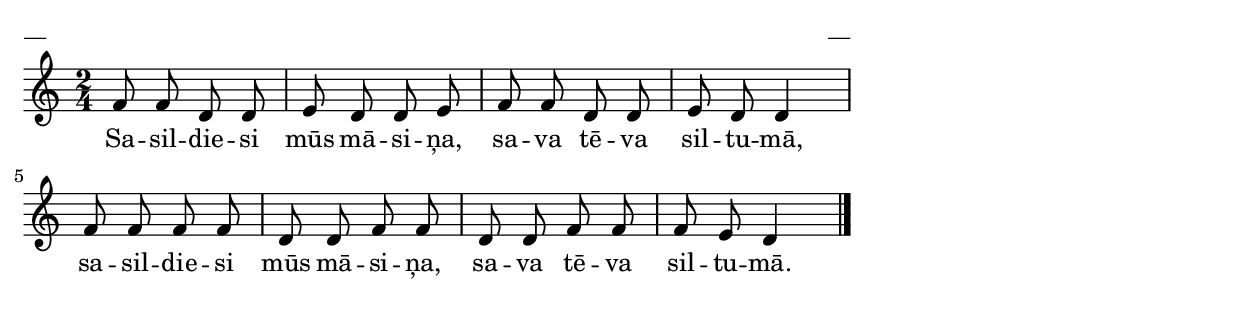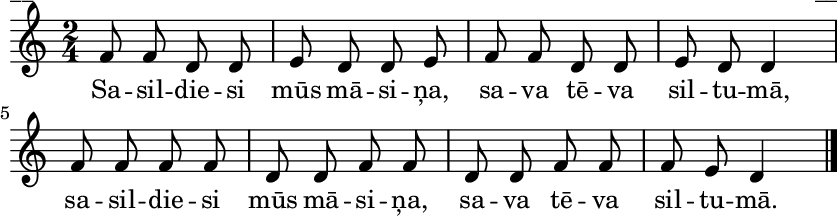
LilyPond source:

\version "2.13.18"
#(ly:set-option 'crop #t)

%\header {
%    title = "Sasildiesi mūs māsiņa",AA lapas, bēres
%}
\paper {
line-width = 14\cm
left-margin = 0.4\cm
between-system-padding = 0.1\cm
between-system-space = 0.1\cm
}
\layout {
indent = #0
ragged-last = ##f
}

voiceA = \relative c' {
\clef "treble"
\key c \major
\time 2/4
f8 f d d |
e8 d d e |
f8 f d d | 
e8 d d4 |
f8 f f f |
d8 d f f |
d8 d f f |
f8 e d4 |
\bar "|."
} 

lyricA = \lyricmode {
Sa -- sil -- die -- si mūs mā -- si -- ņa, sa -- va tē -- va sil -- tu -- mā,
sa -- sil -- die -- si mūs mā -- si -- ņa, sa -- va tē -- va sil -- tu -- mā.
} 

fullScore = <<
\new Staff {
<<
\new Voice = "voiceA" { \oneVoice \autoBeamOff \voiceA }
\new Lyrics \lyricsto "voiceA" \lyricA
>>
}
>>

\score {
\fullScore
\header { piece = "__" opus = "__" }
}
\markup { \with-color #(x11-color 'white) \sans \smaller "__" }
\score {
\unfoldRepeats
\fullScore
\midi {
\context { \Staff \remove "Staff_performer" }
\context { \Voice \consists "Staff_performer" }
}
}


